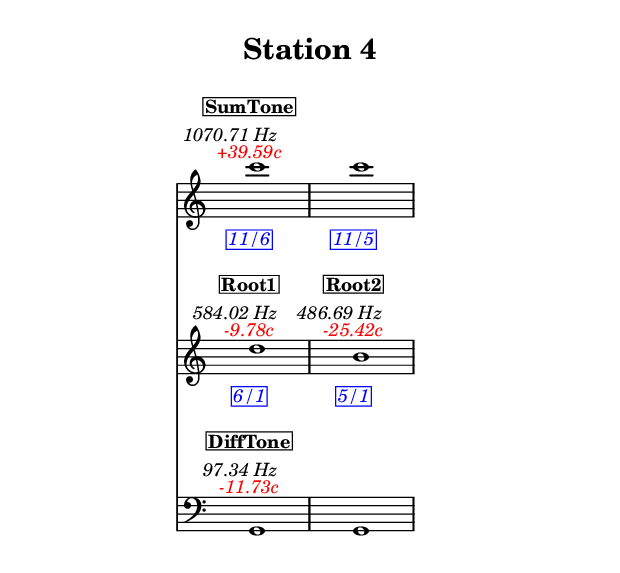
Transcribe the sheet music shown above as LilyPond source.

\version "2.20.0"
\language "english"

#(set-default-paper-size "a6" 'portrait)
#(set-global-staff-size 16)

\header {
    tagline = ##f
    title = \markup {
        \pad-around
            #3
            "Station 4"
        }
}

\layout {
    indent = #25
}

\paper {
    systems-per-page = 1
}

\score {
    \new Score
    <<
        \new Staff
        \with
        {
            \remove Time_signature_engraver
        }
        {
            \clef "treble"
            c'''1
            - \tweak color #red
            ^ \markup {
                \halign
                    #0
                    \italic
                        {
                            +39.59c
                        }
                }
            ^ \markup {
                \halign
                    #1
                    \italic
                        {
                            1070.71
                            Hz
                        }
                }
            ^ \markup {
                \pad-around
                    #1
                    \box
                        \vcenter
                            \halign
                                #0
                                \bold
                                    {
                                        SumTone
                                    }
                }
            - \tweak color #blue
            _ \markup {
                \pad-around
                    #1
                    \box
                        \halign
                            #0
                            \italic
                                {
                                    11/6
                                }
                }
            \override Score.NonMusicalPaperColumn.padding = #5
            \clef "treble"
            c'''1
            - \tweak color #blue
            _ \markup {
                \pad-around
                    #1
                    \box
                        \halign
                            #0
                            \italic
                                {
                                    11/5
                                }
                }
        }
        \new Staff
        \with
        {
            \remove Time_signature_engraver
        }
        {
            \clef "treble"
            d''1
            - \tweak color #red
            ^ \markup {
                \halign
                    #0
                    \italic
                        {
                            -9.78c
                        }
                }
            ^ \markup {
                \halign
                    #1
                    \italic
                        {
                            584.02
                            Hz
                        }
                }
            ^ \markup {
                \pad-around
                    #1
                    \box
                        \vcenter
                            \halign
                                #0
                                \bold
                                    {
                                        Root1
                                    }
                }
            - \tweak color #blue
            _ \markup {
                \pad-around
                    #1
                    \box
                        \halign
                            #0
                            \italic
                                {
                                    6/1
                                }
                }
            \clef "treble"
            b'1
            - \tweak color #red
            ^ \markup {
                \halign
                    #0
                    \italic
                        {
                            -25.42c
                        }
                }
            ^ \markup {
                \halign
                    #1
                    \italic
                        {
                            486.69
                            Hz
                        }
                }
            ^ \markup {
                \pad-around
                    #1
                    \box
                        \vcenter
                            \halign
                                #0
                                \bold
                                    {
                                        Root2
                                    }
                }
            - \tweak color #blue
            _ \markup {
                \pad-around
                    #1
                    \box
                        \halign
                            #0
                            \italic
                                {
                                    5/1
                                }
                }
        }
        \new Staff
        \with
        {
            \remove Time_signature_engraver
        }
        {
            \clef "bass"
            g,1
            - \tweak color #red
            ^ \markup {
                \halign
                    #0
                    \italic
                        {
                            -11.73c
                        }
                }
            ^ \markup {
                \halign
                    #1
                    \italic
                        {
                            97.34
                            Hz
                        }
                }
            ^ \markup {
                \pad-around
                    #1
                    \box
                        \vcenter
                            \halign
                                #0
                                \bold
                                    {
                                        DiffTone
                                    }
                }
            \clef "bass"
            g,1
        }
    >>
}